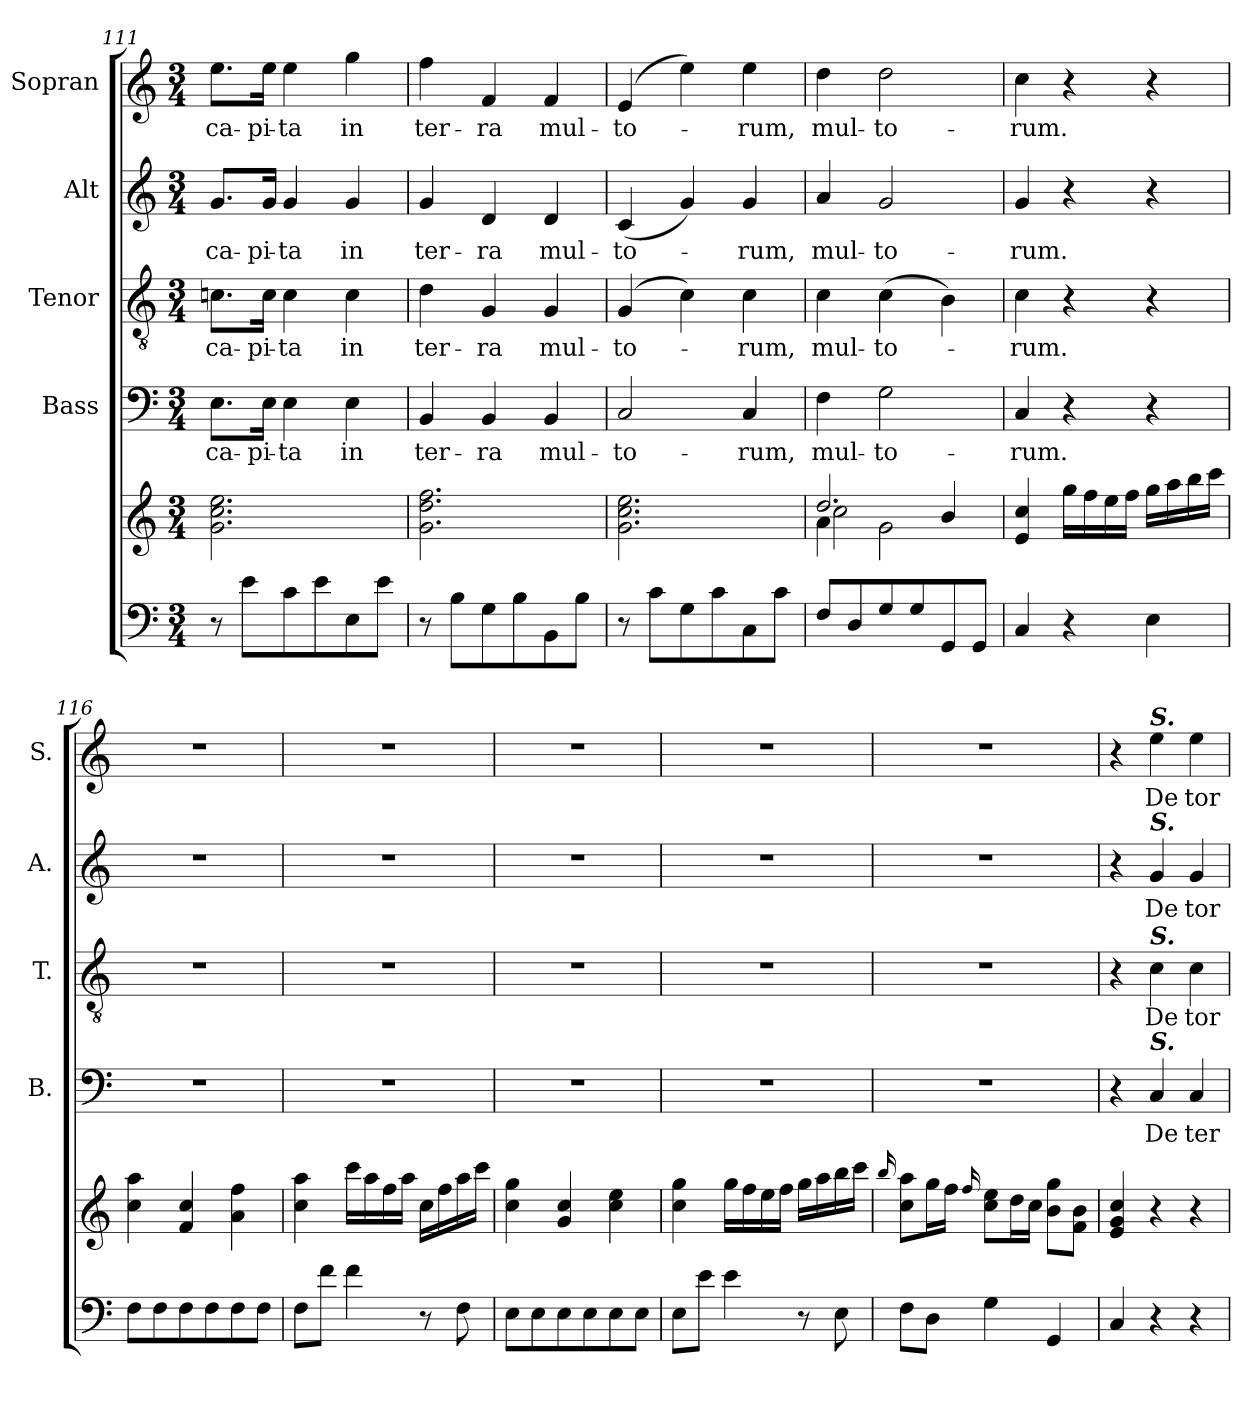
**kern	**kern	**kern	**text	**kern	**text	**kern	**text	**kern	**text
*part5	*part5	*part4	*part4	*part3	*part3	*part2	*part2	*part1	*part1
*staff6	*staff5	*staff4	*staff4	*staff3	*staff3	*staff2	*staff2	*staff1	*staff1
*	*	*I"Bass	*	*I"Tenor	*	*I"Alt	*	*I"Sopran	*
*	*	*I'B.	*	*I'T.	*	*I'A.	*	*I'S.	*
*clefF4	*clefG2	*clefF4	*	*clefGv2	*	*clefG2	*	*clefG2	*
*k[]	*k[]	*k[]	*	*k[]	*	*k[]	*	*k[]	*
*C:	*C:	*C:	*	*C:	*	*C:	*	*C:	*
*M3/4	*M3/4	*M3/4	*	*M3/4	*	*M3/4	*	*M3/4	*
=111	=111	=111	=111	=111	=111	=111	=111	=111	=111
!	!	!	!LO:LY:b	!	!LO:LY:b	!	!LO:LY:b	!	!LO:LY:b
8r	2.g\ 2.cc\ 2.ee\	8.E\L	ca-	8.cn\L	ca-	8.g/L	ca-	8.ee\L	ca-
8e\L	.	.	.	.	.	.	.	.	.
!	!	!	!LO:LY:b	!	!LO:LY:b	!	!LO:LY:b	!	!LO:LY:b
.	.	16E\Jk	-pi-	16c\Jk	-pi-	16g/Jk	-pi-	16ee\Jk	-pi-
!	!	!	!LO:LY:b	!	!LO:LY:b	!	!LO:LY:b	!	!LO:LY:b
8c\	.	4E\	-ta	4c\	-ta	4g/	-ta	4ee\	-ta
8e\	.	.	.	.	.	.	.	.	.
!	!	!	!LO:LY:b	!	!LO:LY:b	!	!LO:LY:b	!	!LO:LY:b
8E\	.	4E\	in	4c\	in	4g/	in	4gg\	in
8e\J	.	.	.	.	.	.	.	.	.
!!LO:PB:g=z
=112	=112	=112	=112	=112	=112	=112	=112	=112	=112
!	!	!	!LO:LY:b	!	!LO:LY:b	!	!LO:LY:b	!	!LO:LY:b
8r	2.g\ 2.dd\ 2.ff\	4BB/	ter-	4d\	ter-	4g/	ter-	4ff\	ter-
8B\L	.	.	.	.	.	.	.	.	.
!	!	!	!LO:LY:b	!	!LO:LY:b	!	!LO:LY:b	!	!LO:LY:b
8G\	.	4BB/	-ra	4G/	-ra	4d/	-ra	4f/	-ra
8B\	.	.	.	.	.	.	.	.	.
!	!	!	!LO:LY:b	!	!LO:LY:b	!	!LO:LY:b	!	!LO:LY:b
8BB\	.	4BB/	mul-	4G/	mul-	4d/	mul-	4f/	mul-
8B\J	.	.	.	.	.	.	.	.	.
=113	=113	=113	=113	=113	=113	=113	=113	=113	=113
!	!	!	!LO:LY:b	!	!LO:LY:b	!	!LO:LY:b	!	!LO:LY:b
8r	2.g\ 2.cc\ 2.ee\	2C/	-to-	(4G/	-to-	(<4c/	-to-	(4e/	-to-
8c\L	.	.	.	.	.	.	.	.	.
8G\	.	.	.	4c\)	.	4g/)	.	4ee\)	.
8c\	.	.	.	.	.	.	.	.	.
!	!	!	!LO:LY:b	!	!LO:LY:b	!	!LO:LY:b	!	!LO:LY:b
8C\	.	4C/	-rum,	4c\	-rum,	4g/	-rum,	4ee\	-rum,
8c\J	.	.	.	.	.	.	.	.	.
=114	=114	=114	=114	=114	=114	=114	=114	=114	=114
*	*^	*	*	*	*	*	*	*	*
*	*	*^	*	*	*	*	*	*	*	*
!	!	!	!	!	!LO:LY:b	!	!LO:LY:b	!	!LO:LY:b	!	!LO:LY:b
8F/L	2.dd/	4a\	2cc\	4F\	mul-	4c\	mul-	4a/	mul-	4dd\	mul-
8D/	.	.	.	.	.	.	.	.	.	.	.
!	!	!	!	!	!LO:LY:b	!	!LO:LY:b	!	!LO:LY:b	!	!LO:LY:b
8G/	.	2g\	.	2G\	-to-	(>4c\	-to-	2g/	-to-	2dd\	-to-
8G/	.	.	.	.	.	.	.	.	.	.	.
8GG/	.	.	4b/	.	.	4B\)	.	.	.	.	.
8GG/J	.	.	.	.	.	.	.	.	.	.	.
*	*v	*v	*v	*	*	*	*	*	*	*	*
=115	=115	=115	=115	=115	=115	=115	=115	=115	=115
!	!	!	!LO:LY:b	!	!LO:LY:b	!	!LO:LY:b	!	!LO:LY:b
4C/	4e/ 4cc/	4C/	-rum.	4c\	-rum.	4g/	-rum.	4cc\	-rum.
4r	16gg\LL	4r	.	4r	.	4r	.	4r	.
.	16ff\	.	.	.	.	.	.	.	.
.	16ee\	.	.	.	.	.	.	.	.
.	16ff\JJ	.	.	.	.	.	.	.	.
4E\	16gg\LL	4r	.	4r	.	4r	.	4r	.
.	16aa\	.	.	.	.	.	.	.	.
.	16bb\	.	.	.	.	.	.	.	.
.	16ccc\JJ	.	.	.	.	.	.	.	.
=116	=116	=116	=116	=116	=116	=116	=116	=116	=116
8F\L	4cc\ 4aa\	2.r	.	2.r	.	2.r	.	2.r	.
8F\	.	.	.	.	.	.	.	.	.
8F\	4f/ 4cc/	.	.	.	.	.	.	.	.
8F\	.	.	.	.	.	.	.	.	.
8F\	4a\ 4ff\	.	.	.	.	.	.	.	.
8F\J	.	.	.	.	.	.	.	.	.
=117	=117	=117	=117	=117	=117	=117	=117	=117	=117
8F\L	4cc\ 4aa\	2.r	.	2.r	.	2.r	.	2.r	.
8f\J	.	.	.	.	.	.	.	.	.
4f\	16ccc\LL	.	.	.	.	.	.	.	.
.	16aa\	.	.	.	.	.	.	.	.
.	16ff\	.	.	.	.	.	.	.	.
.	16aa\JJ	.	.	.	.	.	.	.	.
8r	16cc\LL	.	.	.	.	.	.	.	.
.	16ff\	.	.	.	.	.	.	.	.
8F\	16aa\	.	.	.	.	.	.	.	.
.	16ccc\JJ	.	.	.	.	.	.	.	.
!!LO:LB:g=z
=118	=118	=118	=118	=118	=118	=118	=118	=118	=118
8E\L	4cc\ 4gg\	2.r	.	2.r	.	2.r	.	2.r	.
8E\	.	.	.	.	.	.	.	.	.
8E\	4g/ 4cc/	.	.	.	.	.	.	.	.
8E\	.	.	.	.	.	.	.	.	.
8E\	4cc\ 4ee\	.	.	.	.	.	.	.	.
8E\J	.	.	.	.	.	.	.	.	.
=119	=119	=119	=119	=119	=119	=119	=119	=119	=119
8E\L	4cc\ 4gg\	2.r	.	2.r	.	2.r	.	2.r	.
8e\J	.	.	.	.	.	.	.	.	.
4e\	16gg\LL	.	.	.	.	.	.	.	.
.	16ff\	.	.	.	.	.	.	.	.
.	16ee\	.	.	.	.	.	.	.	.
.	16ff\JJ	.	.	.	.	.	.	.	.
8r	16gg\LL	.	.	.	.	.	.	.	.
.	16aa\	.	.	.	.	.	.	.	.
8E\	16bb\	.	.	.	.	.	.	.	.
.	16ccc\JJ	.	.	.	.	.	.	.	.
=120	=120	=120	=120	=120	=120	=120	=120	=120	=120
.	16qqbb/	.	.	.	.	.	.	.	.
8F\L	8cc\ 8aa\L	2.r	.	2.r	.	2.r	.	2.r	.
8D\J	16gg\L	.	.	.	.	.	.	.	.
.	16ff\JJ	.	.	.	.	.	.	.	.
.	16qqff/	.	.	.	.	.	.	.	.
4G\	8cc\ 8ee\L	.	.	.	.	.	.	.	.
.	16dd\L	.	.	.	.	.	.	.	.
.	16cc\JJ	.	.	.	.	.	.	.	.
4GG/	8b\ 8gg\L	.	.	.	.	.	.	.	.
.	8f\ 8b\J	.	.	.	.	.	.	.	.
=121	=121	=121	=121	=121	=121	=121	=121	=121	=121
4C/	4e/ 4g/ 4cc/	4r	.	4r	.	4r	.	4r	.
!	!	!	!	!	!	!	!	!LO:TX:a:Bi:t=S.	!
!	!	!	!	!	!	!LO:TX:a:Bi:t=S.	!	!	!
!	!	!	!	!LO:TX:a:Bi:t=S.	!	!	!	!	!
!	!	!LO:TX:a:Bi:t=S.	!	!	!	!	!	!	!
!	!	!	!LO:LY:b	!	!LO:LY:b	!	!LO:LY:b	!	!LO:LY:b
4r	4r	4C/	De	4c\	De	4g/	De	4ee\	De
!	!	!	!LO:LY:b	!	!LO:LY:b	!	!LO:LY:b	!	!LO:LY:b
4r	4r	4C/	ter-	4c\	tor-	4g/	tor-	4ee\	tor-
=	=	=	=	=	=	=	=	=	=
*-	*-	*-	*-	*-	*-	*-	*-	*-	*-
